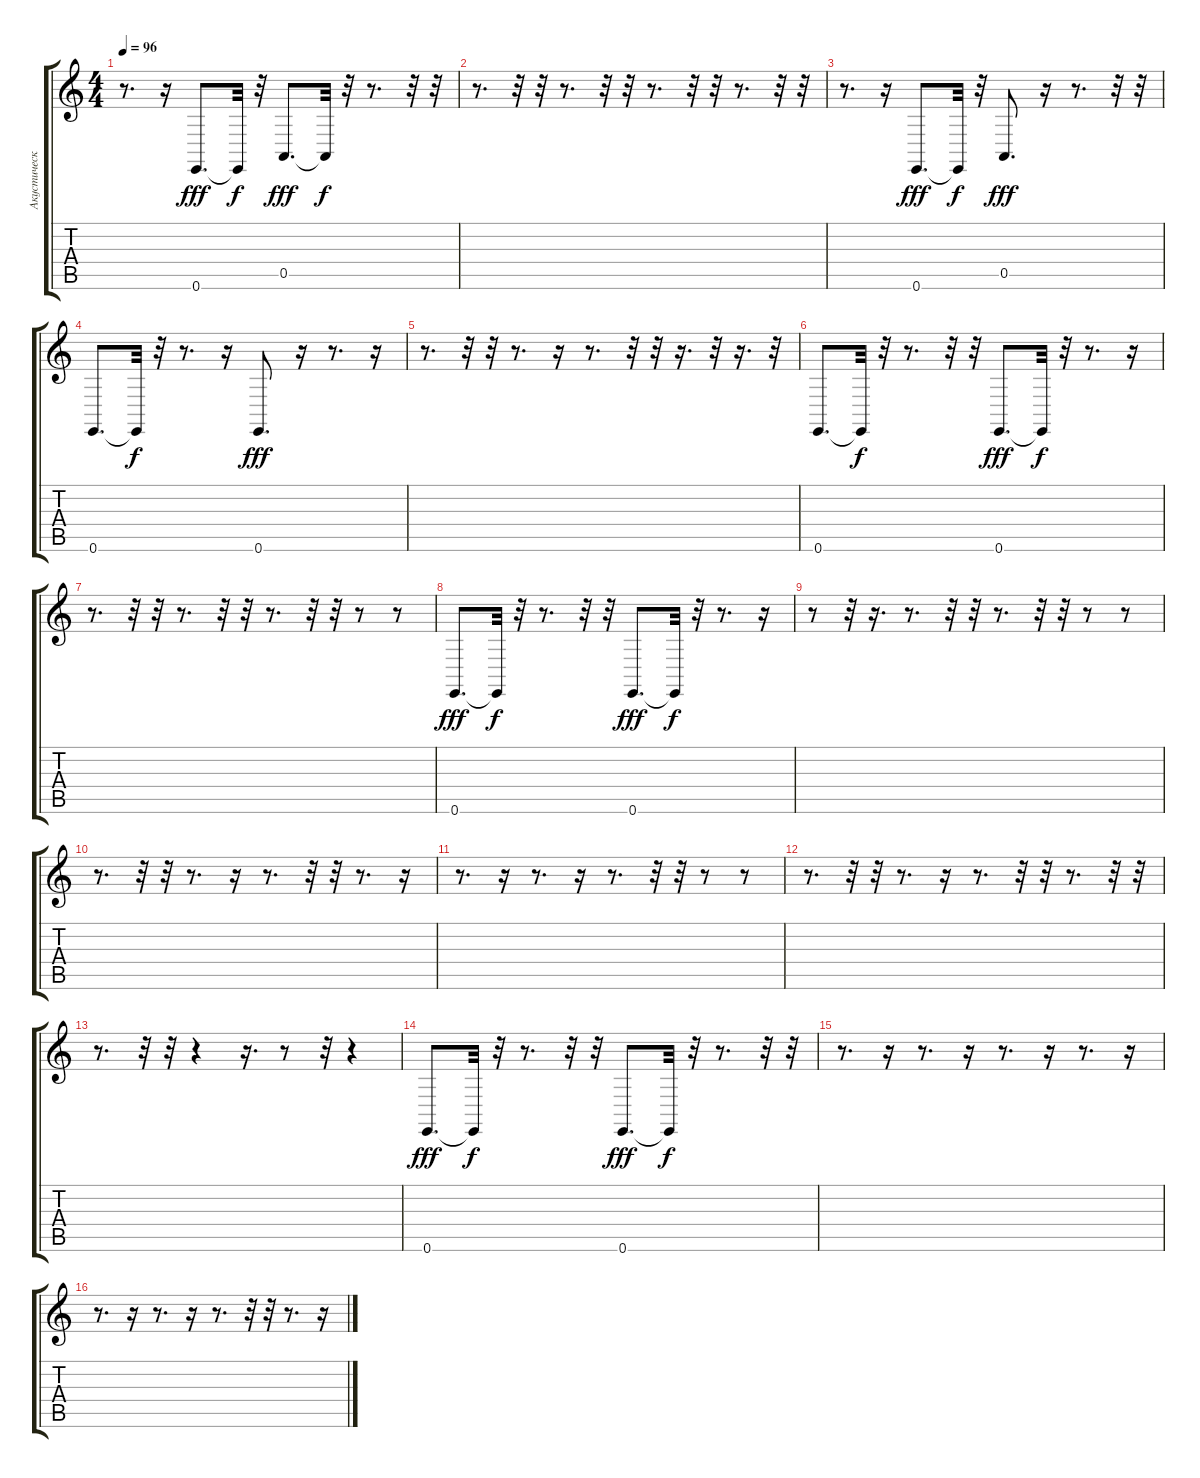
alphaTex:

\track ("Акустический Гранд Роял" "Акустическ") {instrument acousticgrandpiano}
\staff {score tabs}
\tuning (E4 B3 G3 D3 A2 E2) {hide}
\ts (4 4)
\tempo 96
\clef g2
\ks c
r.8{d dy fff} r.16 0.6.8{d} 0.6{t}.32{dy f} r.32 0.5.8{d dy fff} 0.5{t}.32{dy f} r.32 r.8{d} r.32 r.32 |
r.8{d} r.32 r.32 r.8{d} r.32 r.32 r.8{d} r.32 r.32 r.8{d} r.32 r.32 |
r.8{d} r.16 0.6.8{d dy fff} 0.6{t}.32{dy f} r.32 0.5.8{d dy fff} r.16 r.8{d} r.32 r.32 |
0.6.8{d} 0.6{t}.32{dy f} r.32 r.8{d} r.16 0.6.8{d dy fff} r.16 r.8{d} r.16 |
r.8{d} r.32 r.32 r.8{d} r.16 r.8{d} r.32 r.32 r.16{d} r.32 r.16{d} r.32 |
0.6.8{d} 0.6{t}.32{dy f} r.32 r.8{d} r.32 r.32 0.6.8{d dy fff} 0.6{t}.32{dy f} r.32 r.8{d} r.16 |
r.8{d} r.32 r.32 r.8{d} r.32 r.32 r.8{d} r.32 r.32 r.8 r.8 |
0.6.8{d dy fff} 0.6{t}.32{dy f} r.32 r.8{d} r.32 r.32 0.6.8{d dy fff} 0.6{t}.32{dy f} r.32 r.8{d} r.16 |
r.8 r.32 r.16{d} r.8{d} r.32 r.32 r.8{d} r.32 r.32 r.8 r.8 |
r.8{d} r.32 r.32 r.8{d} r.16 r.8{d} r.32 r.32 r.8{d} r.16 |
r.8{d} r.16 r.8{d} r.16 r.8{d} r.32 r.32 r.8 r.8 |
r.8{d} r.32 r.32 r.8{d} r.16 r.8{d} r.32 r.32 r.8{d} r.32 r.32 |
r.8{d} r.32 r.32 r.4 r.16{d} r.8 r.32 r.4 |
0.6.8{d dy fff} 0.6{t}.32{dy f} r.32 r.8{d} r.32 r.32 0.6.8{d dy fff} 0.6{t}.32{dy f} r.32 r.8{d} r.32 r.32 |
r.8{d} r.16 r.8{d} r.16 r.8{d} r.16 r.8{d} r.16 |
r.8{d} r.16 r.8{d} r.16 r.8{d} r.32 r.32 r.8{d} r.16
